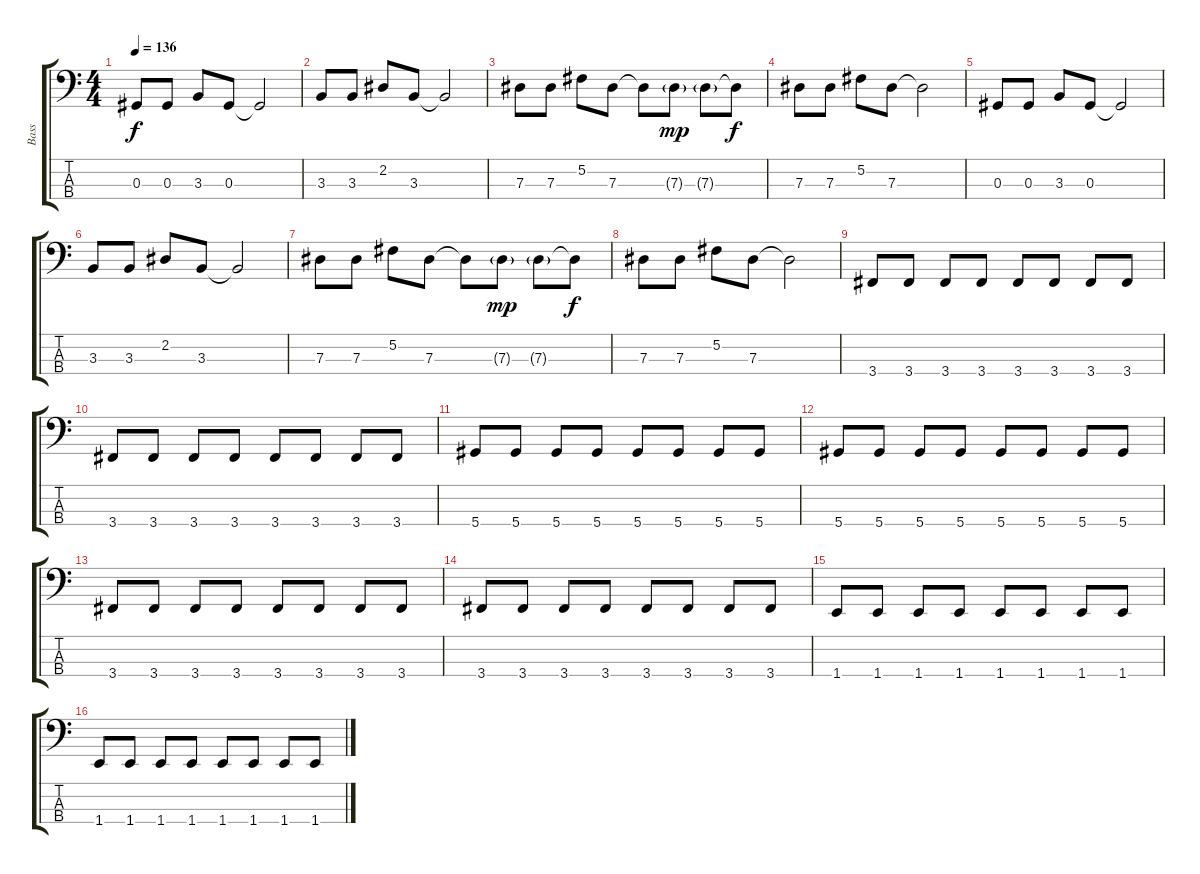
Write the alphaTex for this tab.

\track ("Bass" "Bass") {instrument electricbasspick}
\staff {score tabs}
\tuning (Gb2 Db2 Ab1 Eb1) {hide}
\ts (4 4)
\tempo 136
\clef f4
\ks c
0.3.8{dy f} 0.3.8 3.3.8 0.3.8 0.3{t}.2 |
3.3.8 3.3.8 2.2.8 3.3.8 3.3{t}.2 |
7.3.8 7.3.8 5.2.8 7.3.8 7.3{t}.8 7.3{g}.8{dy mp} 7.3{g}.8 7.3{t}.8{dy f} |
7.3.8 7.3.8 5.2.8 7.3.8 7.3{t}.2 |
0.3.8 0.3.8 3.3.8 0.3.8 0.3{t}.2 |
3.3.8 3.3.8 2.2.8 3.3.8 3.3{t}.2 |
7.3.8 7.3.8 5.2.8 7.3.8 7.3{t}.8 7.3{g}.8{dy mp} 7.3{g}.8 7.3{t}.8{dy f} |
7.3.8 7.3.8 5.2.8 7.3.8 7.3{t}.2 |
3.4.8 3.4.8 3.4.8 3.4.8 3.4.8 3.4.8 3.4.8 3.4.8 |
3.4.8 3.4.8 3.4.8 3.4.8 3.4.8 3.4.8 3.4.8 3.4.8 |
5.4.8 5.4.8 5.4.8 5.4.8 5.4.8 5.4.8 5.4.8 5.4.8 |
5.4.8 5.4.8 5.4.8 5.4.8 5.4.8 5.4.8 5.4.8 5.4.8 |
3.4.8 3.4.8 3.4.8 3.4.8 3.4.8 3.4.8 3.4.8 3.4.8 |
3.4.8 3.4.8 3.4.8 3.4.8 3.4.8 3.4.8 3.4.8 3.4.8 |
1.4.8 1.4.8 1.4.8 1.4.8 1.4.8 1.4.8 1.4.8 1.4.8 |
1.4.8 1.4.8 1.4.8 1.4.8 1.4.8 1.4.8 1.4.8 1.4.8
